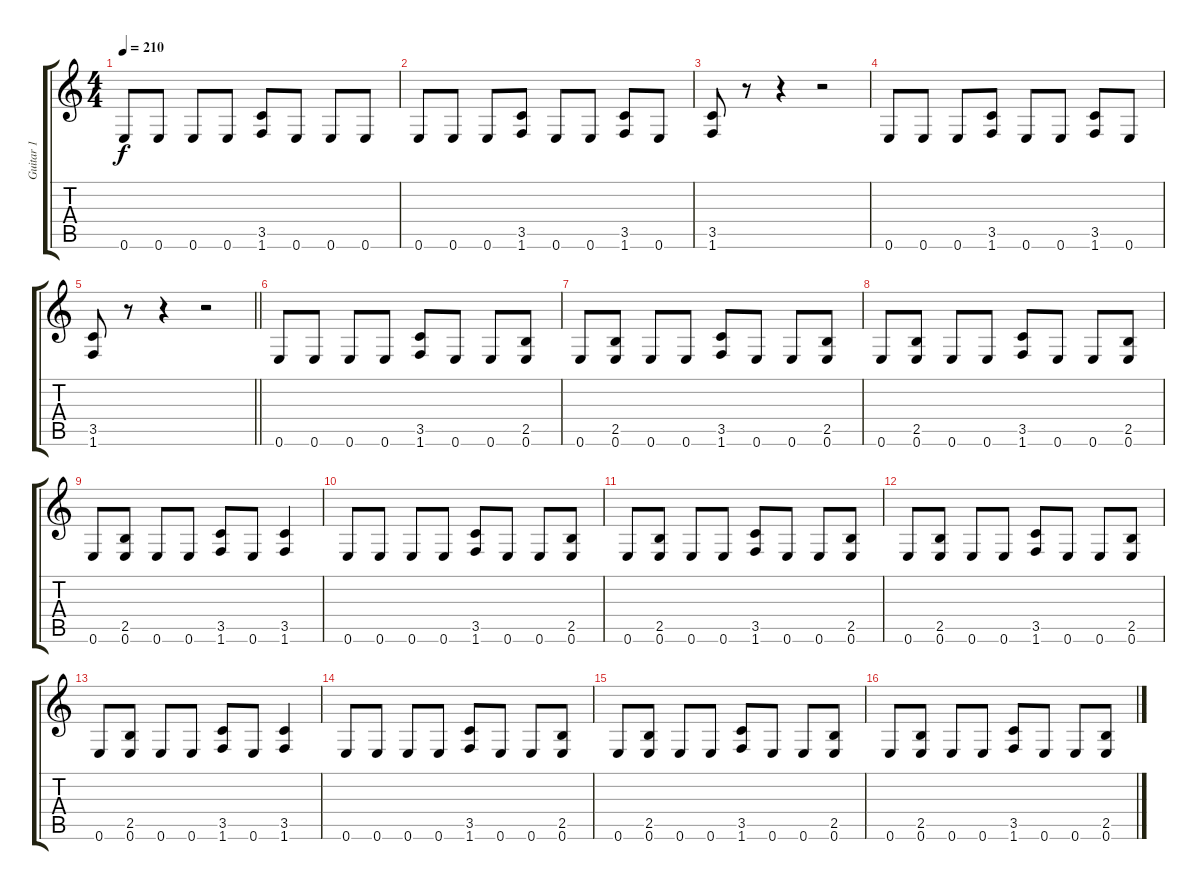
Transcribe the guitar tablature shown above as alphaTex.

\track ("Guitar 1" "Guitar 1") {instrument distortionguitar}
\staff {score tabs}
\tuning (E4 B3 G3 D3 A2 E2) {hide}
\ts (4 4)
\tempo 210
\clef g2
\ks c
0.6.8{dy f} 0.6.8 0.6.8 0.6.8 (3.5 1.6).8 0.6.8 0.6.8 0.6.8 |
0.6.8 0.6.8 0.6.8 (3.5 1.6).8 0.6.8 0.6.8 (3.5 1.6).8 0.6.8 |
(3.5 1.6).8 r.8 r.4 r.2 |
0.6.8 0.6.8 0.6.8 (3.5 1.6).8 0.6.8 0.6.8 (3.5 1.6).8 0.6.8 |
\barLineRight lightlight
(3.5 1.6).8 r.8 r.4 r.2 |
0.6.8 0.6.8 0.6.8 0.6.8 (3.5 1.6).8 0.6.8 0.6.8 (2.5 0.6).8 |
0.6.8 (2.5 0.6).8 0.6.8 0.6.8 (3.5 1.6).8 0.6.8 0.6.8 (2.5 0.6).8 |
0.6.8 (2.5 0.6).8 0.6.8 0.6.8 (3.5 1.6).8 0.6.8 0.6.8 (2.5 0.6).8 |
0.6.8 (2.5 0.6).8 0.6.8 0.6.8 (3.5 1.6).8 0.6.8 (3.5 1.6).4 |
0.6.8 0.6.8 0.6.8 0.6.8 (3.5 1.6).8 0.6.8 0.6.8 (2.5 0.6).8 |
0.6.8 (2.5 0.6).8 0.6.8 0.6.8 (3.5 1.6).8 0.6.8 0.6.8 (2.5 0.6).8 |
0.6.8 (2.5 0.6).8 0.6.8 0.6.8 (3.5 1.6).8 0.6.8 0.6.8 (2.5 0.6).8 |
0.6.8 (2.5 0.6).8 0.6.8 0.6.8 (3.5 1.6).8 0.6.8 (3.5 1.6).4 |
0.6.8 0.6.8 0.6.8 0.6.8 (3.5 1.6).8 0.6.8 0.6.8 (2.5 0.6).8 |
0.6.8 (2.5 0.6).8 0.6.8 0.6.8 (3.5 1.6).8 0.6.8 0.6.8 (2.5 0.6).8 |
0.6.8 (2.5 0.6).8 0.6.8 0.6.8 (3.5 1.6).8 0.6.8 0.6.8 (2.5 0.6).8
